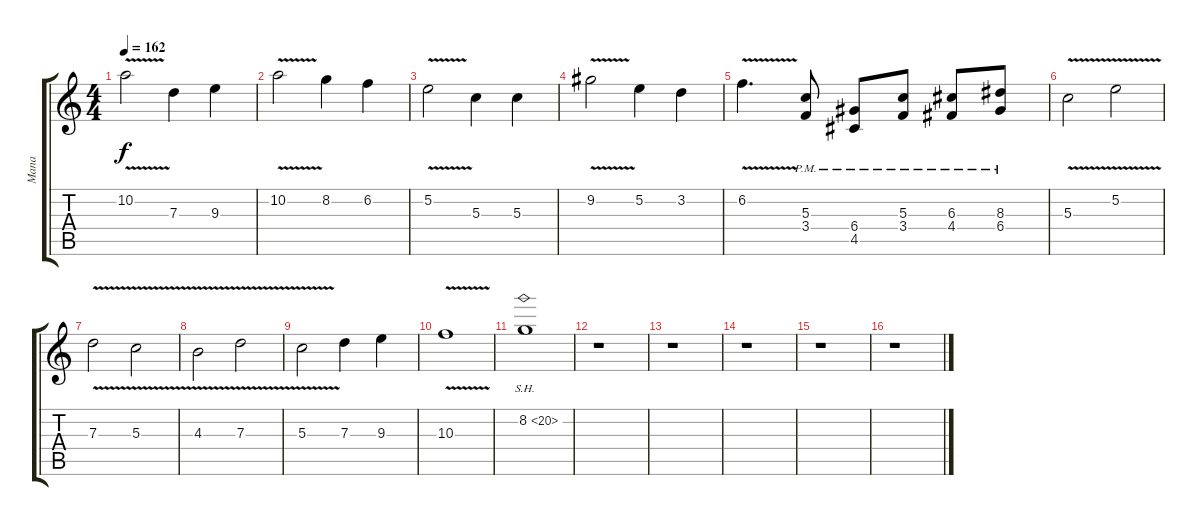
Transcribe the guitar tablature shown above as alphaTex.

\track ("Mana" "Mana") {instrument distortionguitar}
\staff {score tabs}
\tuning (E4 B3 G3 D3 A2 E2) {hide}
\ts (4 4)
\tempo 162
\clef g2
\ks c
10.2{v}.2{dy f} 7.3.4 9.3.4 |
10.2{v}.2 8.2.4 6.2.4 |
5.2{v}.2 5.3.4 5.3.4 |
9.2{v}.2 5.2.4 3.2.4 |
6.2{v}.4{d} (5.3{pm} 3.4).8 (6.4{pm} 4.5{pm}).8 (5.3{pm} 3.4{pm}).8 (6.3{pm} 4.4{pm}).8 (8.3{pm} 6.4{pm}).8 |
5.3{v}.2 5.2{v}.2 |
7.3{v}.2 5.3{v}.2 |
4.3{v}.2 7.3{v}.2 |
5.3{v}.2 7.3.4 9.3.4 |
10.3{v}.1 |
8.2{sh 12}.1 |
r.1 |
r.1 |
r.1 |
r.1 |
r.1
